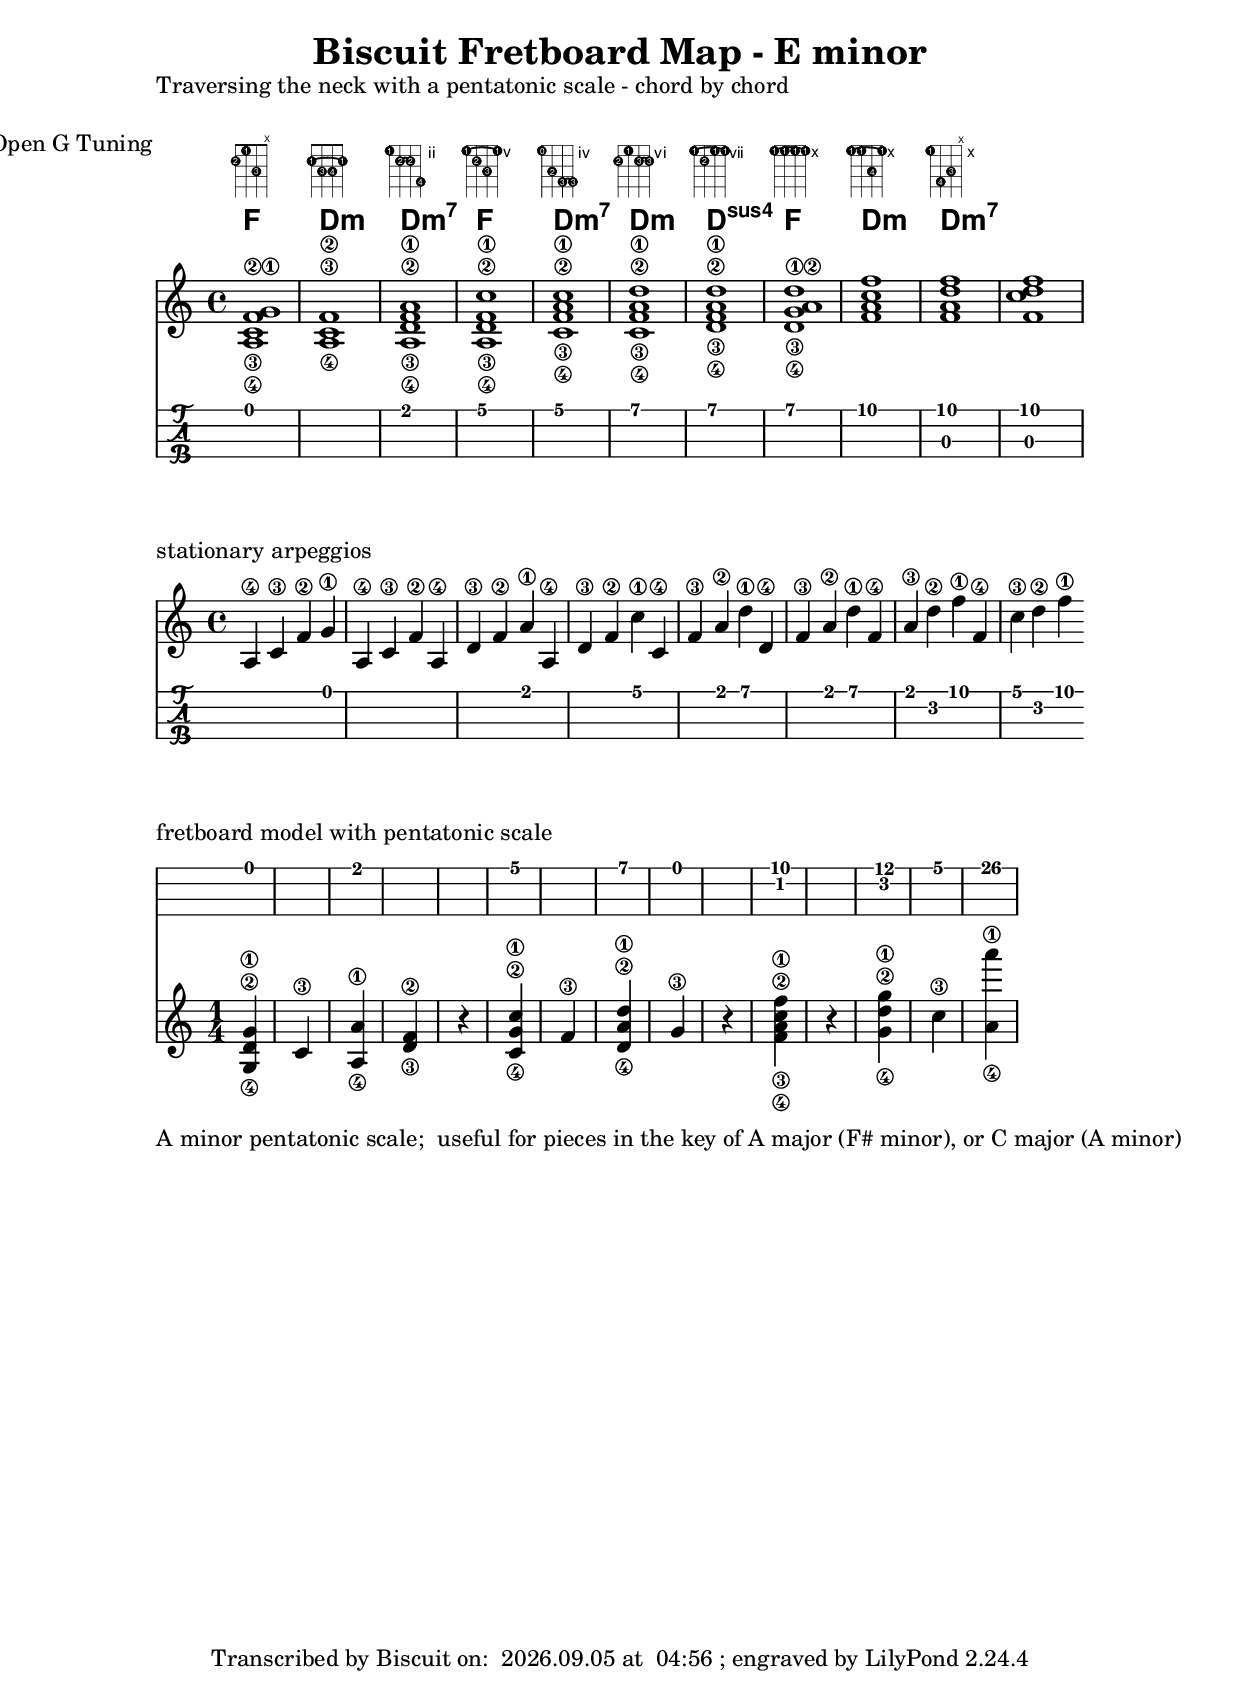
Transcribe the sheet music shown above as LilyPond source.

\version "2.16.1"

date = #(strftime "%Y.%m.%d" (localtime (current-time)))
hour = #(strftime "%H:%M" (localtime (current-time)))
\header {
  title = "Biscuit Fretboard Map - E minor"
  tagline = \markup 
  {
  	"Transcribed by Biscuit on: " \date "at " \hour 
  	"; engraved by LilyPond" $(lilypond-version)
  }
}

\paper {
  indent = 0\mm
  line-width = 160\mm
  force-assignment = #""
  line-width = #(- line-width (* mm  3.000000))
}

#(ly:set-option 'relative-includes #t)
% With relative-includes set, the path for each \include command will be taken relative to the file containing that command.
% This behavior is recommended and it will become the default behavior in a future version of lilypond.
% ****************************************************************
\include "../fretboards/biscuit-fretboards.ly"
% Note - biscuit-fretboards.ly defines an open-g tuning
%        and three sets of movable chords.
% pitch-name without any apostrophe indicates Root position.
% pitch-name with two apostrophes indicates First inversion.
% pitch-name with three apostrophes indicates Second inversion.
% (pitch-name with one apostrophe is reserved for some transposing bullshit.)


defineMyFretboard =
<<
  %define fretboard diagrams for open-g tenor ukulele
  \biscuitCustomFretboards
>>

FretMapChords = \chordmode 
{	
	\bigChordNames	% for geezers;  from biscuit-fretboards.ly
	\set Staff.instrumentName = #"Open G Tuning"
	\set Staff.shortInstrumentName = #"Open G"
	f''1
	d'''1:min d'''1:min7 
	f'''1
	d1:min7 d1:min
	d1:sus4 
	f1
	d''1:min d''1:min7
}
% FretMapChordsOnStaff not used
%FretMapChordsOnStaff = \chordmode 
%{	
%	% DONE: abandoned chordmode; use "chorded notes"
%   % chordmode produces weird shit.
%	f
%	d/a1:min d/a1:min7 
%	f
%	d1:min7 d1:min
%	d1:sus4
%	f
%	d/f1:min d/f1:min7
%}
%FretMapChordsOnStaff = 
%{	
%	% "chorded notes" (absolute pitch (octave)
%    <a d' f' a'>1 <a d' f' c''>1
%    <c' f' a' d''>1 <d' f' a' d''>1   
%    <f' a' d'' f''>1 <f' c'' d'' f''>1
%}

TabChordsOnStaff = 
{	
	% "chorded notes" (absolute pitch (octave)
    <a\4 c'\3 f'\2 g'\1>1 <a\4 c'\3 f'\2>1
    <a\4 d'\3 f'\2 a'\1>1 <a\4 d'\3 f'\2 c''\1>1
    <c'\4 f'\3 a'\2 c''\1>1 
    <c'\4 f'\3 a'\2 d''\1>1 <d'\4 f'\3 a'\2 d''\1>1 
    <d'\4 g'\3 a'\2 d''\1>1
    <f' a' c'' f''>1   
    <f' a' d'' f''>1 <f' c'' d'' f''>1
}

TabScale = 
{	
	% "scale" (absolute pitch (octave) 
	% unadorned pitch names = the octave (c3 to b3) immediately below middle c
    a4\4 c'4\3 f'4\2 g'4\1      a4\4 c'4\3 f'4\2
    a4\4 d'4\3 f'4\2 a'4\1      a4\4 d'4\3 f'4\2 c''4\1
    c'4\4 f'4\3 a'4\2 d''4\1    d'4\4 f'4\3 a'4\2 d''4\1  
    f'4\4 a'4\3 d''4\2 f''4\1   f'4\4 c''4\3 d''4\2 f''4\1
}

TabMap = 
{	
	\time 1/4
	% "scale" (absolute pitch (octave) 
	% unadorned pitch names = the octave (c3 to b3) immediately below middle c
    <g\4 d'\2 g'\1>4
    <c'\3>4
    <a\4 a'\1>4
    <d'\3 f'\2>4 
    r4 
    <c'\4 g'\2 c''\1>4 
    f'4\3 
    <d'\4 a'\2 d''\1>4
    g'4\3 
    r4
    <f'\4 a'\3 c''\2 f''\1>4 
    r4 
    <g'\4 d''\2 g''\1>4
    <c''\3>4
    <a'\4 a'''\1>4
    
}


%%%%%%%%%%%%%%%%%%%%%%%%%%%%%%%%%%%%%%%%%%%%%%

% Part 1 - chords
\markup {"Traversing the neck with a pentatonic scale - chord by chord"}
\score 
{
%\transpose d e	
<<
    \new FretBoards 
	{
        \defineMyFretboard
		{
			\FretMapChords
		}
	}

	\new ChordNames 
	{
		% \with { midiInstrument = #"acoustic guitar (nylon)" }
		{
			\FretMapChords
		}	
	}
  

	% Enable this to write the notes of each chord on a new staff below the melody staff
	\new Staff
%	<<
%	\new voice	
%	{
%		\FretMapChordsOnStaff
%	}
%	>>
	<<
	\new voice	
	{
		\TabChordsOnStaff
	}
	>>
	\new TabStaff {
		\set TabStaff.stringTunings = #biscuitTuning
		\TabChordsOnStaff
		}
	
>>
}

% Part 2 - scales
\markup {"stationary arpeggios"}
\score	
{
%\transpose d e	
<<	
	\new voice	
	{
		\TabScale
	}

	\new TabStaff {
		\set TabStaff.stringTunings = #biscuitTuning
		\TabScale
	}
>>
}
 
% Part 3 - fretboard map
\markup {"fretboard model with pentatonic scale"}
\score
{	
%\transpose d e
<<	
	\new voice	
	{
		\TabMap
	}

	\new TabStaff 
	{
		\override TabStaff.Clef #'transparent = ##t	
		\set TabStaff.stringTunings = #biscuitTuning
		\TabMap
	}
>>
	\layout
	{
	  indent = 0.0\cm 
	}
} 
\markup {"A minor pentatonic scale;  useful for pieces in the key of A major (F# minor), or C major (A minor)"}

\paper
{
    top-margin = 0.5\in
}

%%%%%%%%%%%%%%%%%%%%%%%%%%%%%%%%%%%%%%%%%%%%%%

